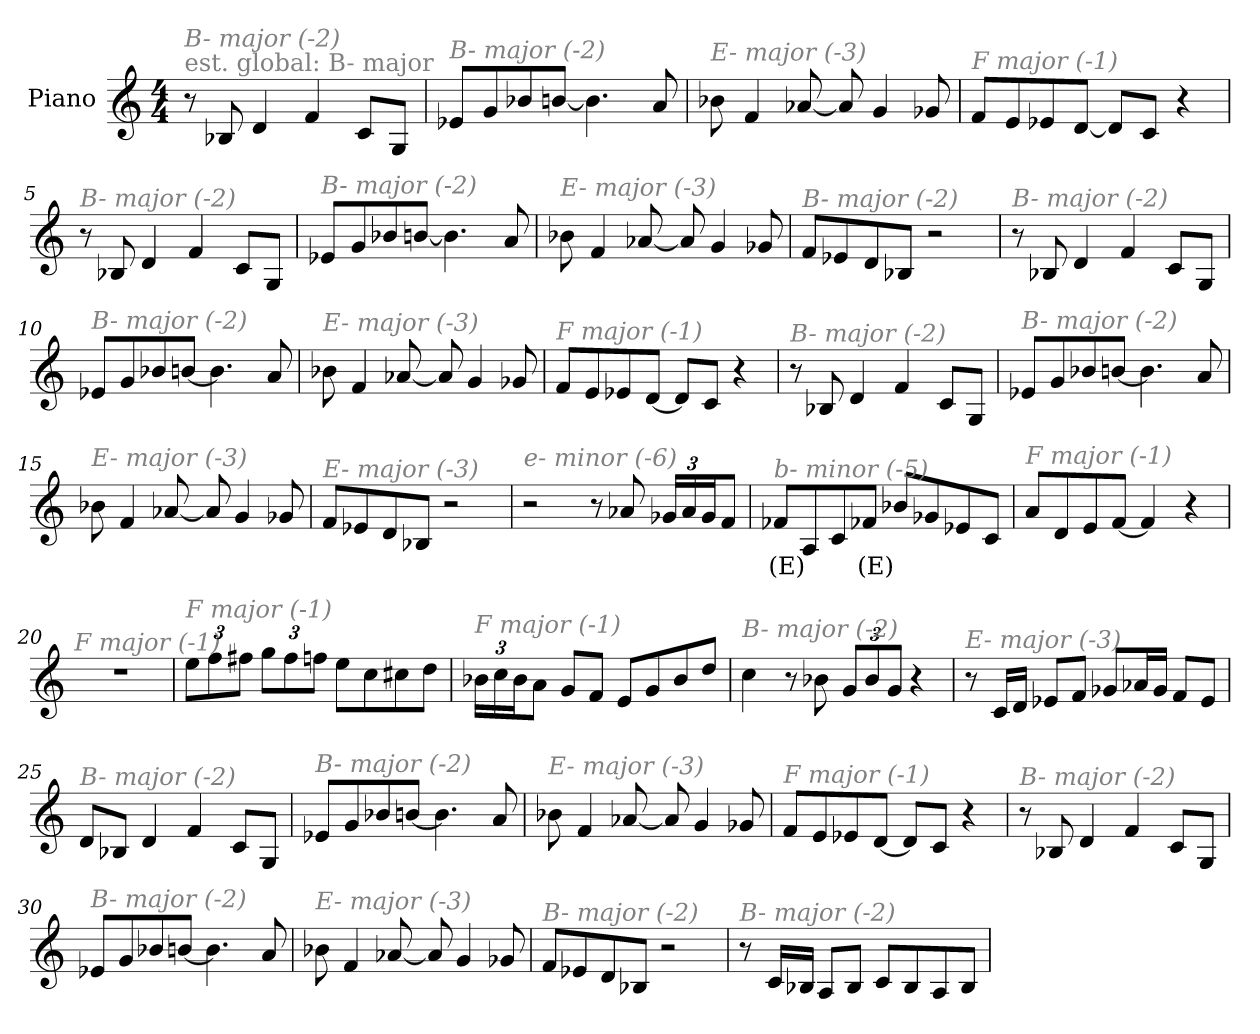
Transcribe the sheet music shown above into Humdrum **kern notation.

**kern	**text
*part1	*part1
*staff1	*staff1
*I"Piano	*
*I'Pno	*
*clefG2	*
*k[]	*
*M4/4	*
*MM176	*
=1	=1
!LO:TX:a:color=#808080:t=est. global&colon; B- major	!
!LO:TX:i:color=#808080:t=B- major (-2)	!
8r	.
8B-X/	.
4d/	.
4f/	.
8c/L	.
8G/J	.
=2	=2
!LO:TX:i:color=#808080:t=B- major (-2)	!
8e-X/L	.
8g/	.
8b-X/	.
[8bn/J	.
4.b\]	.
8a/	.
=3	=3
!LO:TX:i:color=#808080:t=E- major (-3)	!
8b-X\	.
4f/	.
[8a-X/	.
8a-/]	.
4g/	.
8g-X/	.
=4	=4
!LO:TX:i:color=#808080:t=F major (-1)	!
8f/L	.
8e/	.
8e-X/	.
[8d/J	.
8d/L]	.
8c/J	.
4r	.
!!LO:LB:g=z
=5	=5
!LO:TX:i:color=#808080:t=B- major (-2)	!
8r	.
8B-X/	.
4d/	.
4f/	.
8c/L	.
8G/J	.
=6	=6
!LO:TX:i:color=#808080:t=B- major (-2)	!
8e-X/L	.
8g/	.
8b-X/	.
[8bn/J	.
4.b\]	.
8a/	.
=7	=7
!LO:TX:i:color=#808080:t=E- major (-3)	!
8b-X\	.
4f/	.
[8a-X/	.
8a-/]	.
4g/	.
8g-X/	.
=8	=8
!LO:TX:i:color=#808080:t=B- major (-2)	!
8f/L	.
8e-X/	.
8d/	.
8B-X/J	.
2r	.
=9	=9
!LO:TX:i:color=#808080:t=B- major (-2)	!
8r	.
8B-X/	.
4d/	.
4f/	.
8c/L	.
8G/J	.
!!LO:LB:g=z
=10	=10
!LO:TX:i:color=#808080:t=B- major (-2)	!
8e-X/L	.
8g/	.
8b-X/	.
[8bn/J	.
4.b\]	.
8a/	.
=11	=11
!LO:TX:i:color=#808080:t=E- major (-3)	!
8b-X\	.
4f/	.
[8a-X/	.
8a-/]	.
4g/	.
8g-X/	.
=12	=12
!LO:TX:i:color=#808080:t=F major (-1)	!
8f/L	.
8e/	.
8e-X/	.
[8d/J	.
8d/L]	.
8c/J	.
4r	.
=13	=13
!LO:TX:i:color=#808080:t=B- major (-2)	!
8r	.
8B-X/	.
4d/	.
4f/	.
8c/L	.
8G/J	.
=14	=14
!LO:TX:i:color=#808080:t=B- major (-2)	!
8e-X/L	.
8g/	.
8b-X/	.
[8bn/J	.
4.b\]	.
8a/	.
!!LO:LB:g=z
=15	=15
!LO:TX:i:color=#808080:t=E- major (-3)	!
8b-X\	.
4f/	.
[8a-X/	.
8a-/]	.
4g/	.
8g-X/	.
=16	=16
!LO:TX:i:color=#808080:t=E- major (-3)	!
8f/L	.
8e-X/	.
8d/	.
8B-X/J	.
2r	.
=17	=17
!LO:TX:i:color=#808080:t=e- minor (-6)	!
2r	.
8r	.
8a-X/	.
*Xbrackettup	*
24g-X/LL	.
24a-/	.
24g-/J	.
8f/J	.
=18	=18
!LO:TX:i:color=#808080:t=b- minor (-5)	!
8f-Xi/L	(E)
8A/	.
8c/	.
8f-Xi/J	(E)
8b-X/L	.
8g-X/	.
8e-X/	.
8c/J	.
=19	=19
!LO:TX:i:color=#808080:t=F major (-1)	!
8a/L	.
8d/	.
8e/	.
[8f/J	.
4f/]	.
4r	.
!!LO:LB:g=z
=20	=20
!LO:TX:i:color=#808080:t=F major (-1)	!
1r	.
=21	=21
!LO:TX:i:color=#808080:t=F major (-1)	!
12ee\L	.
12ff\	.
12ff#X\J	.
12gg\L	.
12ff#\	.
12ffn\J	.
8ee\L	.
8cc\	.
8cc#X\	.
8dd\J	.
=22	=22
!LO:TX:i:color=#808080:t=F major (-1)	!
24b-X\LL	.
24cc\	.
24b-\J	.
8a\J	.
8g/L	.
8f/J	.
8e/L	.
8g/	.
8b-/	.
8dd/J	.
=23	=23
!LO:TX:i:color=#808080:t=B- major (-2)	!
4cc\	.
8r	.
8b-X\	.
12g/L	.
12b-/	.
12g/J	.
4r	.
!!LO:LB:g=z
=24	=24
!LO:TX:i:color=#808080:t=E- major (-3)	!
8r	.
16c/LL	.
16d/JJ	.
8e-X/L	.
8f/J	.
8g-X/L	.
16a-X/L	.
16g-/JJ	.
8f/L	.
8e-/J	.
=25	=25
!LO:TX:i:color=#808080:t=B- major (-2)	!
8d/L	.
8B-X/J	.
4d/	.
4f/	.
8c/L	.
8G/J	.
=26	=26
!LO:TX:i:color=#808080:t=B- major (-2)	!
8e-X/L	.
8g/	.
8b-X/	.
[8bn/J	.
4.b\]	.
8a/	.
=27	=27
!LO:TX:i:color=#808080:t=E- major (-3)	!
8b-X\	.
4f/	.
[8a-X/	.
8a-/]	.
4g/	.
8g-X/	.
!!LO:LB:g=z
=28	=28
!LO:TX:i:color=#808080:t=F major (-1)	!
8f/L	.
8e/	.
8e-X/	.
[8d/J	.
8d/L]	.
8c/J	.
4r	.
=29	=29
!LO:TX:i:color=#808080:t=B- major (-2)	!
8r	.
8B-X/	.
4d/	.
4f/	.
8c/L	.
8G/J	.
=30	=30
!LO:TX:i:color=#808080:t=B- major (-2)	!
8e-X/L	.
8g/	.
8b-X/	.
[8bn/J	.
4.b\]	.
8a/	.
=31	=31
!LO:TX:i:color=#808080:t=E- major (-3)	!
8b-X\	.
4f/	.
[8a-X/	.
8a-/]	.
4g/	.
8g-X/	.
=32	=32
!LO:TX:i:color=#808080:t=B- major (-2)	!
8f/L	.
8e-X/	.
8d/	.
8B-X/J	.
2r	.
!!LO:LB:g=z
=33	=33
!LO:TX:i:color=#808080:t=B- major (-2)	!
8r	.
16c/LL	.
16B-X/JJ	.
8A/L	.
8B-/J	.
8c/L	.
8B-/	.
8A/	.
8B-/J	.
=	=
*-	*-
